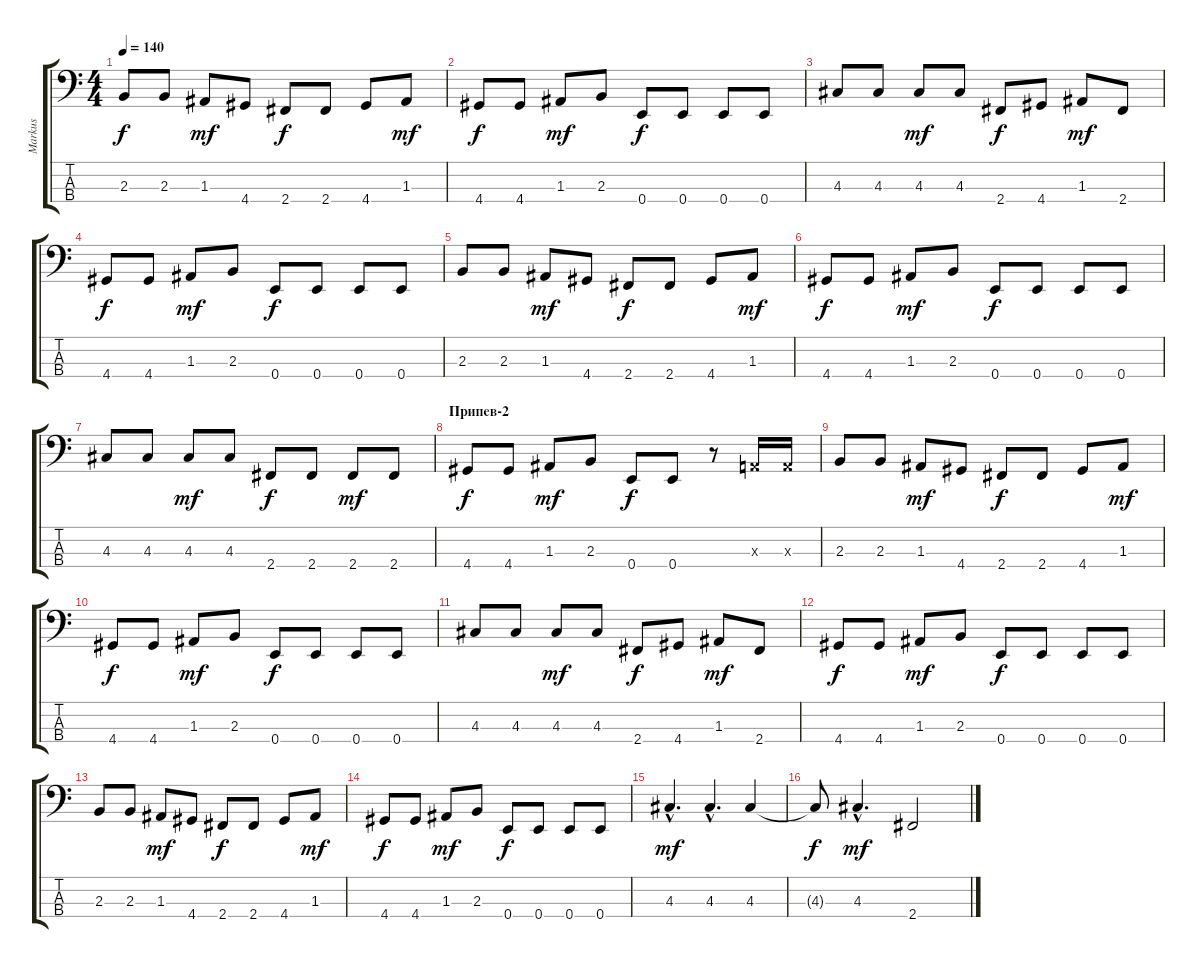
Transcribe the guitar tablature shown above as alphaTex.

\track ("Markus" "Markus") {instrument electricbassfinger}
\staff {score tabs}
\tuning (G2 D2 A1 E1) {hide}
\ts (4 4)
\tempo 140
\clef f4
\ks c
2.3.8{dy f} 2.3.8 1.3.8{dy mf} 4.4.8 2.4.8{dy f} 2.4.8 4.4.8 1.3.8{dy mf} |
4.4.8{dy f} 4.4.8 1.3.8{dy mf} 2.3.8 0.4.8{dy f} 0.4.8 0.4.8 0.4.8 |
4.3.8 4.3.8 4.3.8{dy mf} 4.3.8 2.4.8{dy f} 4.4.8 1.3.8{dy mf} 2.4.8 |
4.4.8{dy f} 4.4.8 1.3.8{dy mf} 2.3.8 0.4.8{dy f} 0.4.8 0.4.8 0.4.8 |
2.3.8 2.3.8 1.3.8{dy mf} 4.4.8 2.4.8{dy f} 2.4.8 4.4.8 1.3.8{dy mf} |
4.4.8{dy f} 4.4.8 1.3.8{dy mf} 2.3.8 0.4.8{dy f} 0.4.8 0.4.8 0.4.8 |
4.3.8 4.3.8 4.3.8{dy mf} 4.3.8 2.4.8{dy f} 2.4.8 2.4.8{dy mf} 2.4.8 |
\section ("" "Припев-2")
4.4.8{dy f} 4.4.8 1.3.8{dy mf} 2.3.8 0.4.8{dy f} 0.4.8 r.8 0.3{x}.16 0.3{x}.16 |
2.3.8 2.3.8 1.3.8{dy mf} 4.4.8 2.4.8{dy f} 2.4.8 4.4.8 1.3.8{dy mf} |
4.4.8{dy f} 4.4.8 1.3.8{dy mf} 2.3.8 0.4.8{dy f} 0.4.8 0.4.8 0.4.8 |
4.3.8 4.3.8 4.3.8{dy mf} 4.3.8 2.4.8{dy f} 4.4.8 1.3.8{dy mf} 2.4.8 |
4.4.8{dy f} 4.4.8 1.3.8{dy mf} 2.3.8 0.4.8{dy f} 0.4.8 0.4.8 0.4.8 |
2.3.8 2.3.8 1.3.8{dy mf} 4.4.8 2.4.8{dy f} 2.4.8 4.4.8 1.3.8{dy mf} |
4.4.8{dy f} 4.4.8 1.3.8{dy mf} 2.3.8 0.4.8{dy f} 0.4.8 0.4.8 0.4.8 |
4.3{hac}.4{d dy mf} 4.3{hac}.4{d} 4.3.4 |
4.3{t}.8{dy f} 4.3{hac}.4{d dy mf} 2.4.2
